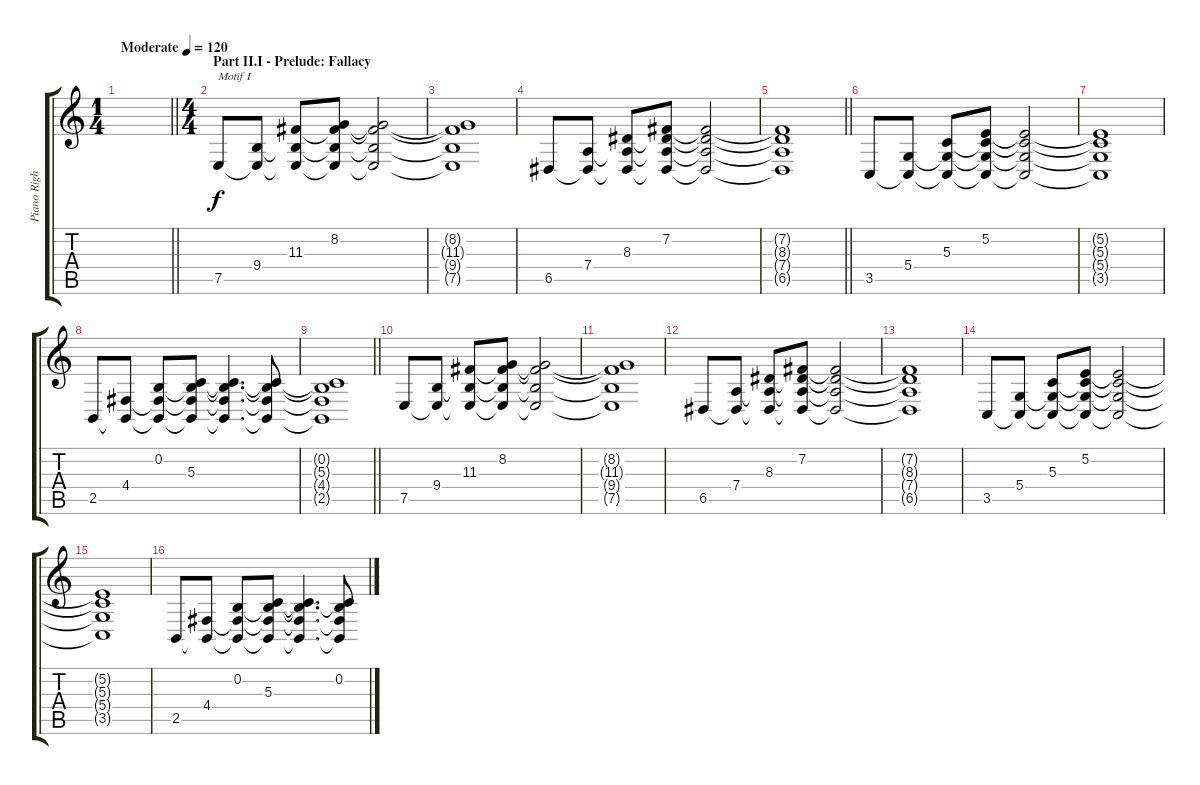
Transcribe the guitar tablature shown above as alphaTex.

\track ("Piano Right Standard" "Piano Righ") {instrument acousticgrandpiano}
\staff {score tabs}
\tuning (E4 B3 G3 D3 A2 E2) {hide}
\ts (1 4)
\tempo (120 "Moderate")
\clef g2
\barLineRight lightlight
\ks c
|
\ts (4 4)
\section ("" "Part II.I - Prelude: Fallacy")
7.5.8{txt "Motif I"} (9.4 7.5{t}).8 (11.3 9.4{t} 7.5{t}).8 (8.2 11.3{t} 9.4{t} 7.5{t}).8 (8.2{t} 11.3{t} 9.4{t} 7.5{t}).2 |
(8.2{t} 11.3{t} 9.4{t} 7.5{t}).1 |
6.5.8 (7.4 6.5{t}).8 (8.3 7.4{t} 6.5{t}).8 (7.2 8.3{t} 7.4{t} 6.5{t}).8 (7.2{t} 8.3{t} 7.4{t} 6.5{t}).2 |
\barLineRight lightlight
(7.2{t} 8.3{t} 7.4{t} 6.5{t}).1 |
3.5.8 (5.4 3.5{t}).8 (5.3 5.4{t} 3.5{t}).8 (5.2 5.3{t} 5.4{t} 3.5{t}).8 (5.2{t} 5.3{t} 5.4{t} 3.5{t}).2 |
(5.2{t} 5.3{t} 5.4{t} 3.5{t}).1 |
2.5.8 (4.4 2.5{t}).8 (0.2 4.4{t} 2.5{t}).8 (0.2{t} 5.3 4.4{t} 2.5{t}).8 (0.2{t} 5.3{t} 4.4{t} 2.5{t}).4{d} (0.2{t} 5.3{t} 4.4{t} 2.5{t}).8 |
\barLineRight lightlight
(0.2{t} 5.3{t} 4.4{t} 2.5{t}).1 |
7.5.8 (9.4 7.5{t}).8 (11.3 9.4{t} 7.5{t}).8 (8.2 11.3{t} 9.4{t} 7.5{t}).8 (8.2{t} 11.3{t} 9.4{t} 7.5{t}).2 |
(8.2{t} 11.3{t} 9.4{t} 7.5{t}).1 |
6.5.8 (7.4 6.5{t}).8 (8.3 7.4{t} 6.5{t}).8 (7.2 8.3{t} 7.4{t} 6.5{t}).8 (7.2{t} 8.3{t} 7.4{t} 6.5{t}).2 |
(7.2{t} 8.3{t} 7.4{t} 6.5{t}).1 |
3.5.8 (5.4 3.5{t}).8 (5.3 5.4{t} 3.5{t}).8 (5.2 5.3{t} 5.4{t} 3.5{t}).8 (5.2{t} 5.3{t} 5.4{t} 3.5{t}).2 |
(5.2{t} 5.3{t} 5.4{t} 3.5{t}).1 |
2.5.8 (4.4 2.5{t}).8 (0.2 4.4{t} 2.5{t}).8 (0.2{t} 5.3 4.4{t} 2.5{t}).8 (0.2{t} 5.3{t} 4.4{t} 2.5{t}).4{d} (0.2 5.3{t} 4.4{t} 2.5{t}).8
